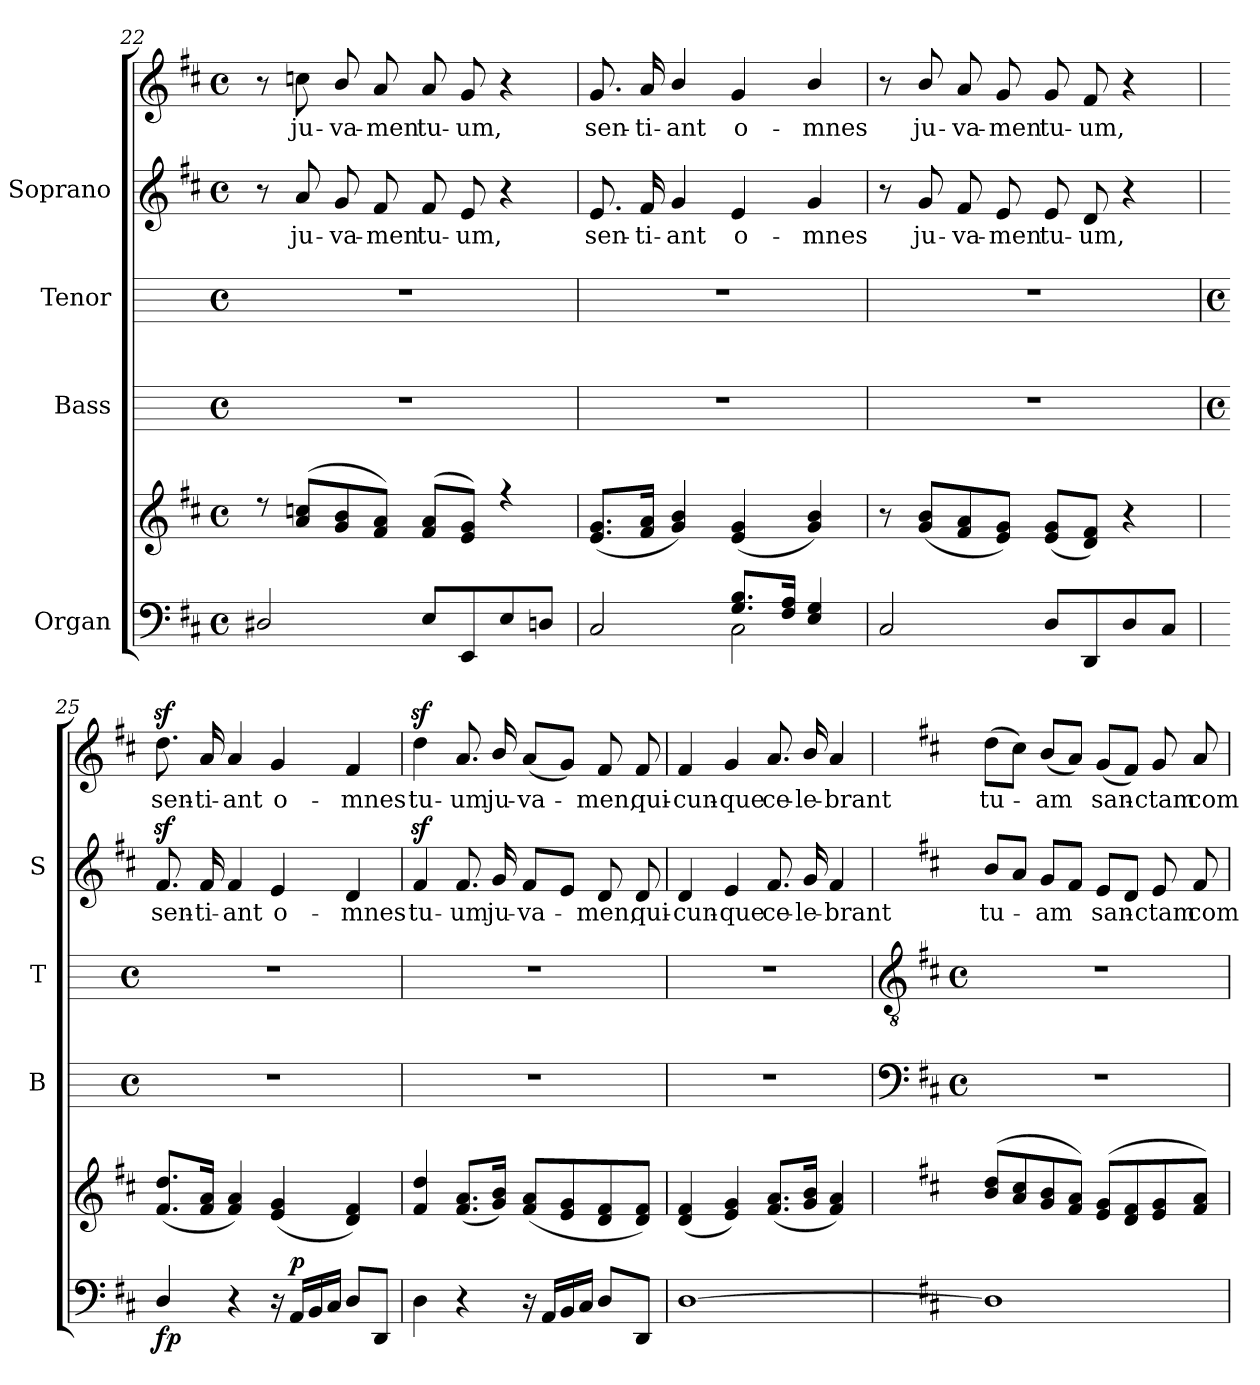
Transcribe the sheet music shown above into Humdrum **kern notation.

**kern	**kern	**dynam	**kern	**kern	**kern	**text	**kern	**text
*part4	*part4	*part4	*part3	*part2	*part1	*part1	*part1	*part1
*staff6	*staff5	*staff5/6	*staff4	*staff3	*staff2	*staff2	*staff1	*staff1
*I"Organ	*	*	*I"Bass	*I"Tenor	*I"Soprano	*	*	*
*	*	*	*I'B	*I'T	*I'S	*	*	*
*clefF4	*clefG2	*	*	*	*clefG2	*	*clefG2	*
*k[f#c#]	*k[f#c#]	*	*	*	*k[f#c#]	*	*k[f#c#]	*
*D:	*D:	*	*	*	*D:	*	*D:	*
*M4/4	*M4/4	*	*M4/4	*M4/4	*M4/4	*	*M4/4	*
*met(c)	*met(c)	*	*met(c)	*met(c)	*met(c)	*	*met(c)	*
=22	=22	=22	=22	=22	=22	=22	=22	=22
*^	*^	*	*	*	*	*	*	*
2D#X/	2.ryy	8r	1ryy	.	1r	1r	8r	.	8r	.
!	!	!	!	!	!	!	!	!LO:LY:b	!	!LO:LY:b
.	.	(<8a 8ccnL	.	.	.	.	8a	ju-	8ccn	ju-
!	!	!	!	!	!	!	!	!LO:LY:b	!	!LO:LY:b
.	.	8g/ 8b/	.	.	.	.	8g/	-va-	8b/	-va-
!	!	!	!	!	!	!	!	!LO:LY:b	!	!LO:LY:b
.	.	8f# 8aJ)	.	.	.	.	8f#	-men	8a	-men
!	!	!	!	!	!	!	!	!LO:LY:b	!	!LO:LY:b
8E/L	.	(<8f# 8aL	.	.	.	.	8f#	tu-	8a	tu-
!	!	!	!	!	!	!	!	!LO:LY:b	!	!LO:LY:b
8EE/	.	8e 8gJ)	.	.	.	.	8e	-um,	8g	-um,
8E/	4ryy	4r	.	.	.	.	4r	.	4r	.
8Dn/J	.	.	.	.	.	.	.	.	.	.
=23	=23	=23	=23	=23	=23	=23	=23	=23	=23	=23
*	*^	*	*	*	*	*	*	*	*	*
!	!	!	!	!	!	!	!	!	!LO:LY:b	!	!LO:LY:b
2ryy	2C#/	2.ryy	(<8.e 8.gL	2ryy	.	1r	1r	8.e	sen-	8.g	sen-
!	!	!	!	!	!	!	!	!	!LO:LY:b	!	!LO:LY:b
.	.	.	16f# 16aJ	.	.	.	.	16f#	-ti-	16a	-ti-
!	!	!	!	!	!	!	!	!	!LO:LY:b	!	!LO:LY:b
.	.	.	4g/ 4b/)	.	.	.	.	4g/	-ant	4b/	-ant
!	!	!	!	!	!	!	!	!	!LO:LY:b	!	!LO:LY:b
8.G/ 8.B/L	2C#\	.	(<4e 4g	2ryy	.	.	.	4e	o-	4g	o-
16F#/ 16A/J	.	.	.	.	.	.	.	.	.	.	.
!	!	!	!	!	!	!	!	!	!LO:LY:b	!	!LO:LY:b
4E/ 4G/	.	4ryy	4g/ 4b/)	.	.	.	.	4g/	-mnes	4b/	-mnes
*	*v	*v	*	*	*	*	*	*	*	*	*
=24	=24	=24	=24	=24	=24	=24	=24	=24	=24	=24
2C#/	2.ryy	8r	2.ryy	.	1r	1r	8r	.	8r	.
!	!	!	!	!	!	!	!	!LO:LY:b	!	!LO:LY:b
.	.	(<8g/ 8b/L	.	.	.	.	8g/	ju-	8b/	ju-
!	!	!	!	!	!	!	!	!LO:LY:b	!	!LO:LY:b
.	.	8f# 8a	.	.	.	.	8f#	-va-	8a	-va-
!	!	!	!	!	!	!	!	!LO:LY:b	!	!LO:LY:b
.	.	8e 8gJ)	.	.	.	.	8e	-men	8g	-men
!	!	!	!	!	!	!	!	!LO:LY:b	!	!LO:LY:b
8D/L	.	(<8e 8gL	.	.	.	.	8e	tu-	8g	tu-
!	!	!	!	!	!	!	!	!LO:LY:b	!	!LO:LY:b
8DD/	.	8d 8f#J)	.	.	.	.	8d	-um,	8f#	-um,
8D/	4ryy	4r	4ryy	.	.	.	4r	.	4r	.
8C#/J	.	.	.	.	.	.	.	.	.	.
*v	*v	*	*	*	*	*	*	*	*	*
*	*v	*v	*	*	*	*	*	*	*
!!LO:LB:g=z
=25	=25	=25	=25	=25	=25	=25	=25	=25
*	*	*	*M4/4	*M4/4	*	*	*	*
*	*	*	*met(c)	*met(c)	*	*	*	*
!	!	!LO:DY:b=2	!	!	!	!LO:LY:b	!	!LO:LY:b
!	!	!LO:DY:n=1:b	!	!	!	!	!	!
4D/	(<8.f# 8.ddL	f p	1r	1r	8.f#z<	sen-	8.ddz<	sen-
!	!	!	!	!	!	!LO:LY:b	!	!LO:LY:b
.	16f# 16aJ	.	.	.	16f#	-ti-	16a	-ti-
!	!	!	!	!	!	!LO:LY:b	!	!LO:LY:b
4r	4f# 4a)	.	.	.	4f#	-ant	4a	-ant
!	!	!	!	!	!	!LO:LY:b	!	!LO:LY:b
16r	(<4e 4g	.	.	.	4e	o-	4g	o-
!	!	!LO:DY:n=2:a=2	!	!	!	!	!	!
16AALL	.	p	.	.	.	.	.	.
16BB	.	.	.	.	.	.	.	.
16C#JJ	.	.	.	.	.	.	.	.
!	!	!	!	!	!	!LO:LY:b	!	!LO:LY:b
8DL	4d 4f#)	.	.	.	4d	-mnes	4f#	-mnes
8DDJ	.	.	.	.	.	.	.	.
=26	=26	=26	=26	=26	=26	=26	=26	=26
!	!	!	!	!	!	!LO:LY:b	!	!LO:LY:b
4D	4f# 4dd	.	1r	1r	4f#z<	-tu-	4ddz<	tu-
!	!	!	!	!	!	!LO:LY:b	!	!LO:LY:b
4r	(<8.f# 8.aL	.	.	.	8.f#	-um	8.a	-um
!	!	!	!	!	!	!LO:LY:b	!	!LO:LY:b
.	16g 16bJ)	.	.	.	16g	ju-	16b/	ju-
!	!	!	!	!	!	!LO:LY:b	!	!LO:LY:b
16r	(<8f# 8aL	.	.	.	8f#L	-va-	(<8aL	-va-
16AALL	.	.	.	.	.	.	.	.
16BB	8e 8g	.	.	.	8eJ	.	8gJ)	.
16C#JJ	.	.	.	.	.	.	.	.
!	!	!	!	!	!	!LO:LY:b	!	!LO:LY:b
8DL	8d 8f#	.	.	.	8d	men,	8f#	men,
!	!	!	!	!	!	!LO:LY:b	!	!LO:LY:b
8DDJ	8d 8f#J)	.	.	.	8d	qui-	8f#	qui-
=27	=27	=27	=27	=27	=27	=27	=27	=27
!	!	!	!	!	!	!LO:LY:b	!	!LO:LY:b
[1D	(<4d 4f#	.	1r	1r	4d	cun-	4f#	-cun-
!	!	!	!	!	!	!LO:LY:b	!	!LO:LY:b
.	4e 4g)	.	.	.	4e	-que	4g	-que
!	!	!	!	!	!	!LO:LY:b	!	!LO:LY:b
.	(<8.f# 8.aL	.	.	.	8.f#	ce-	8.a	ce-
!	!	!	!	!	!	!LO:LY:b	!	!LO:LY:b
.	16g 16bJ	.	.	.	16g	-le-	16b/	-le-
!	!	!	!	!	!	!LO:LY:b	!	!LO:LY:b
.	4f# 4a)	.	.	.	4f#	-brant	4a	-brant
!!LO:LB:g=z
=28	=28	=28	=28	=28	=28	=28	=28	=28
*	*	*	*clefF4	*clefGv2	*	*	*	*
*	*	*	*k[f#c#]	*k[f#c#]	*	*	*	*
*	*	*	*D:	*D:	*	*	*	*
*	*	*	*M4/4	*M4/4	*	*	*	*
*	*	*	*met(c)	*met(c)	*	*	*	*
*	*^	*	*	*	*	*	*	*
!	!	!	!	!	!	!	!LO:LY:b	!	!LO:LY:b
1D]	(<8b 8ddL	1ryy	.	1r	1r	8bL	-tu-	(>8ddL	tu-
.	8a 8cc#	.	.	.	.	8aJ	.	8cc#J)	.
!	!	!	!	!	!	!	!LO:LY:b	!	!LO:LY:b
.	8g 8b	.	.	.	.	8gL	am	(<8bL	am
.	8f# 8aJ)	.	.	.	.	8f#J	.	8aJ)	.
!	!	!	!	!	!	!	!LO:LY:b	!	!LO:LY:b
.	(<8e 8gL	.	.	.	.	8eL	san-	(<8gL	san-
.	8d 8f#	.	.	.	.	8dJ	.	8f#J)	.
!	!	!	!	!	!	!	!LO:LY:b	!	!LO:LY:b
.	8e 8g	.	.	.	.	8e	ctam	8g	ctam
!	!	!	!	!	!	!	!LO:LY:b	!	!LO:LY:b
.	8f# 8aJ)	.	.	.	.	8f#	com-	8a	com-
*	*v	*v	*	*	*	*	*	*	*
=	=	=	=	=	=	=	=	=
*-	*-	*-	*-	*-	*-	*-	*-	*-
